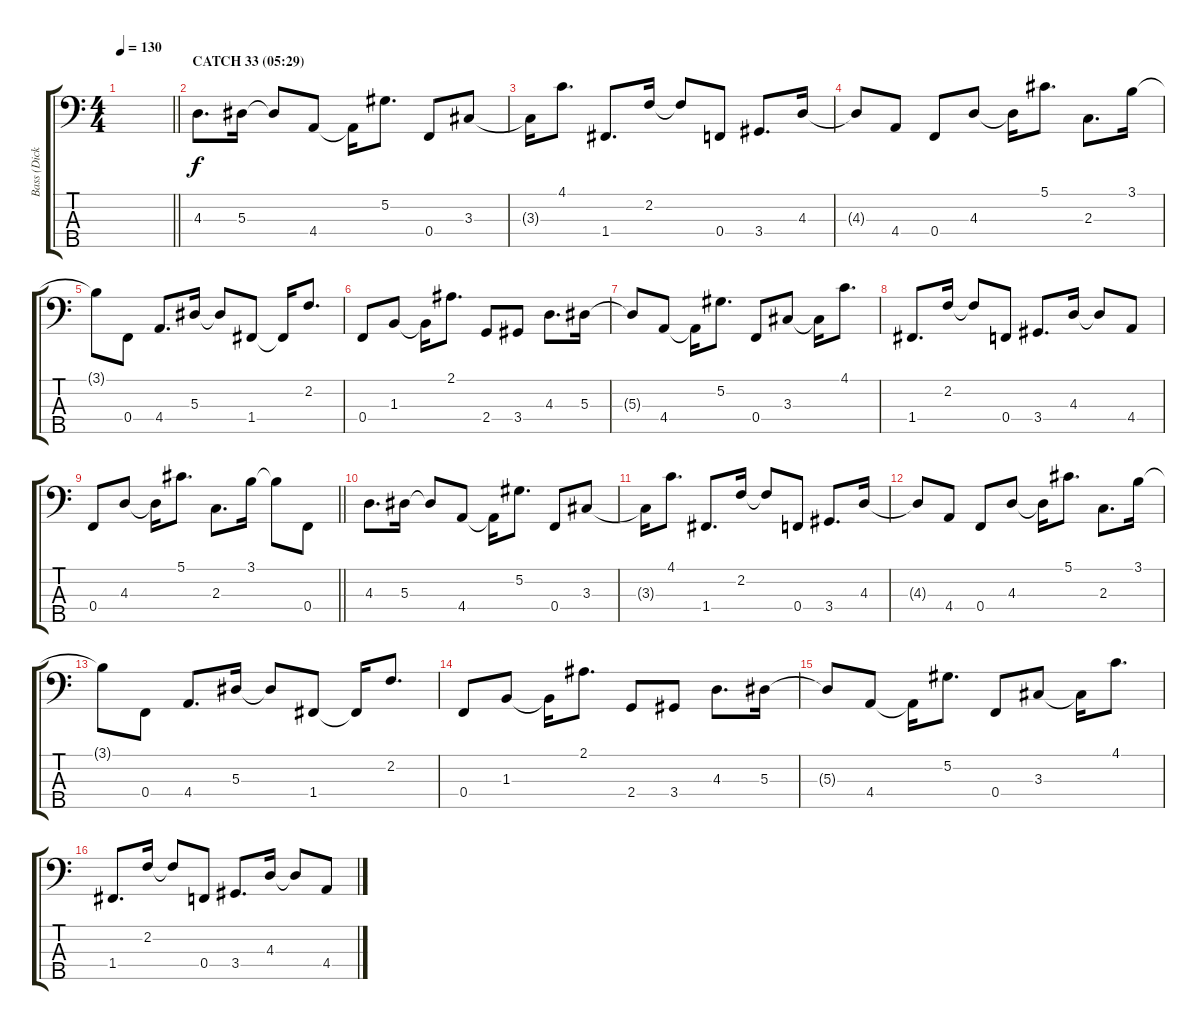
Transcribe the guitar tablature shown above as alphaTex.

\track ("Bass (Dick Lovgren)" "Bass (Dick") {instrument slapbass1}
\staff {score tabs}
\tuning (Ab2 Eb2 Bb1 F1 C1) {hide}
\ts (4 4)
\tempo 130
\clef f4
\barLineRight lightlight
\ks c
|
\section ("" "CATCH 33 (05:29)")
4.3.8{d volume 9 balance 7 instrument slapbass1} 5.3.16 5.3{t}.8 4.4.8 4.4{t}.16 5.2.8{d} 0.4.8 3.3.8 |
3.3{t}.16 4.1.8{d} 1.4.8{d} 2.2.16 2.2{t}.8 0.4.8 3.4.8{d} 4.3.16 |
4.3{t}.8 4.4.8 0.4.8 4.3.8 4.3{t}.16 5.1.8{d} 2.3.8{d} 3.1.16 |
3.1{t}.8 0.4.8 4.4.8{d} 5.3.16 5.3{t}.8 1.4.8 1.4{t}.16 2.2.8{d} |
0.4.8 1.3.8 1.3{t}.16 2.1.8{d} 2.4.8 3.4.8 4.3.8{d} 5.3.16 |
5.3{t}.8 4.4.8 4.4{t}.16 5.2.8{d} 0.4.8 3.3.8 3.3{t}.16 4.1.8{d} |
1.4.8{d} 2.2.16 2.2{t}.8 0.4.8 3.4.8{d} 4.3.16 4.3{t}.8 4.4.8 |
\barLineRight lightlight
0.4.8 4.3.8 4.3{t}.16 5.1.8{d} 2.3.8{d} 3.1.16 3.1{t}.8 0.4.8 |
4.3.8{d} 5.3.16 5.3{t}.8 4.4.8 4.4{t}.16 5.2.8{d} 0.4.8 3.3.8 |
3.3{t}.16 4.1.8{d} 1.4.8{d} 2.2.16 2.2{t}.8 0.4.8 3.4.8{d} 4.3.16 |
4.3{t}.8 4.4.8 0.4.8 4.3.8 4.3{t}.16 5.1.8{d} 2.3.8{d} 3.1.16 |
3.1{t}.8 0.4.8 4.4.8{d} 5.3.16 5.3{t}.8 1.4.8 1.4{t}.16 2.2.8{d} |
0.4.8 1.3.8 1.3{t}.16 2.1.8{d} 2.4.8 3.4.8 4.3.8{d} 5.3.16 |
5.3{t}.8 4.4.8 4.4{t}.16 5.2.8{d} 0.4.8 3.3.8 3.3{t}.16 4.1.8{d} |
1.4.8{d} 2.2.16 2.2{t}.8 0.4.8 3.4.8{d} 4.3.16 4.3{t}.8 4.4.8
